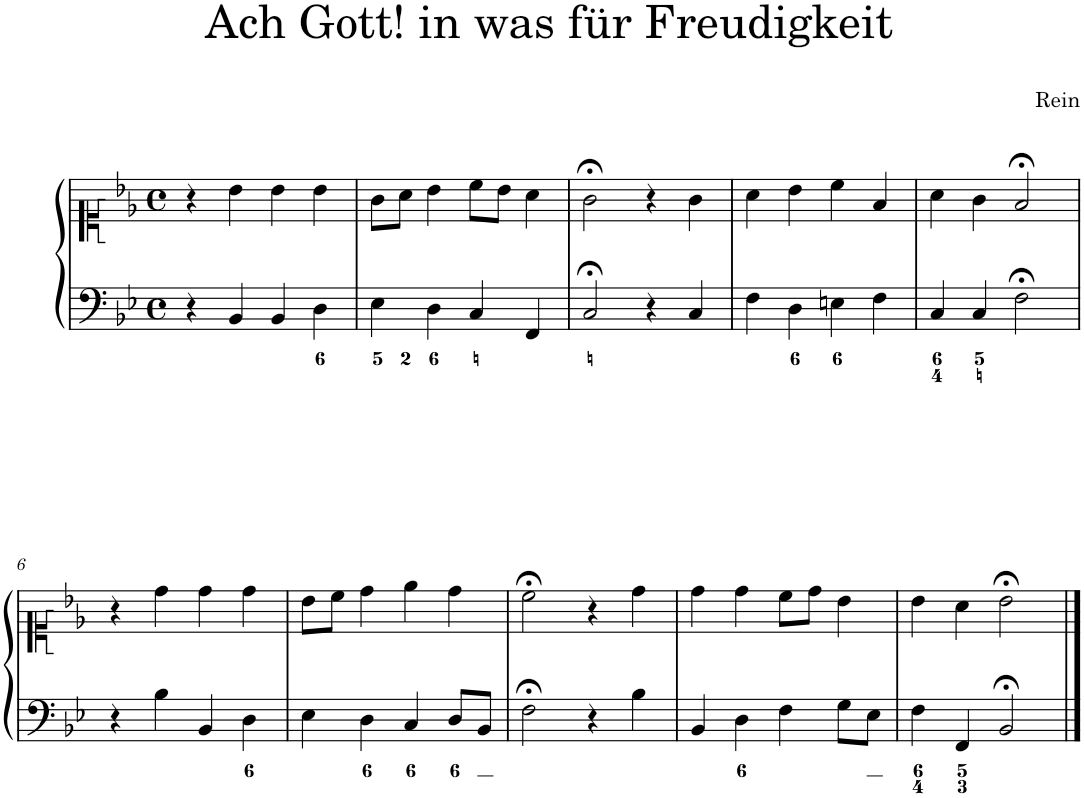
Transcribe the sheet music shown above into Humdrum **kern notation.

**kern	**kern
*part1	*part1
*staff2	*staff1
*I"Piano	*
*I'Pno.	*
*clefF4	*clefC1
*k[b-e-]	*k[b-e-]
*M4/4	*M4/4
*met(c)	*met(c)
=1	=1
4r	4r
4BB-/	4b-\
4BB-/	4b-\
4D\	4b-\
=2	=2
4E-\	8g\L
.	8a\J
4D\	4b-\
4C/	8cc\L
.	8b-\J
4FF/	4a\
=3	=3
2C;</	2g;<\
4r	4r
4C/	4g\
=4	=4
4F\	4a\
4D\	4b-\
4En\	4cc\
4F\	4f/
=5	=5
4C/	4a\
4C/	4g\
2F;<\	2f;</
!!LO:LB:g=z
=6	=6
4r	4r
4B-\	4dd\
4BB-/	4dd\
4D\	4dd\
=7	=7
4E-\	8b-\L
.	8cc\J
4D\	4dd\
4C/	4ee-\
8D/L	4dd\
8BB-/J	.
=8	=8
2F;<\	2cc;<\
4r	4r
4B-\	4dd\
=9	=9
4BB-/	4dd\
4D\	4dd\
4F\	8cc\L
.	8dd\J
8G\L	4b-\
8E-\J	.
=10	=10
4F\	4b-\
4FF/	4a\
2BB-;</	2b-;<\
==	==
*-	*-
